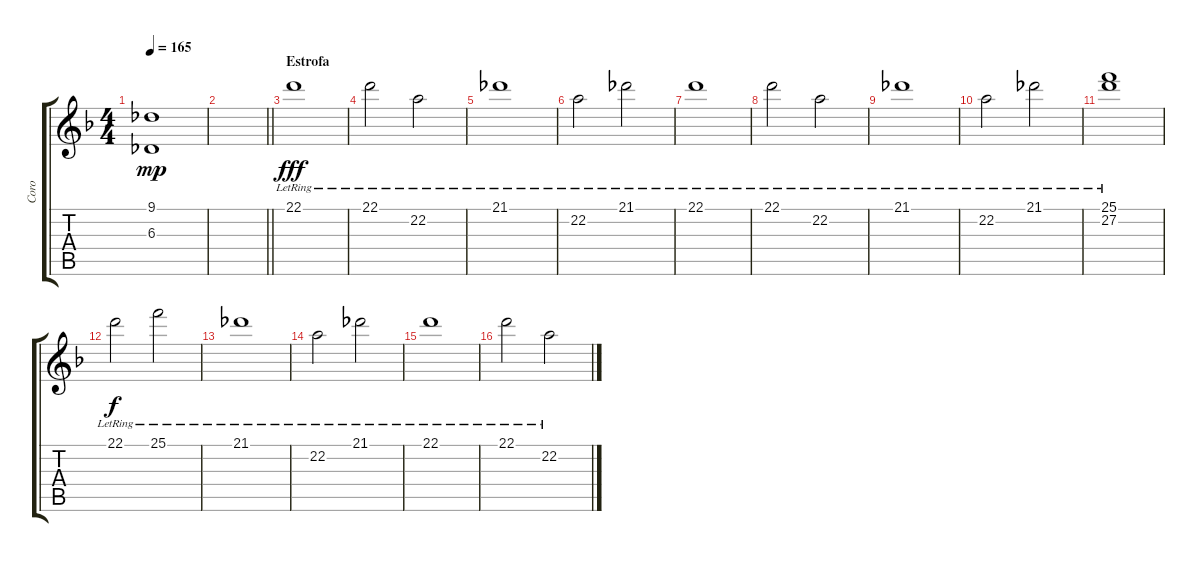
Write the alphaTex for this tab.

\track ("Coro" "Coro") {instrument choiraahs}
\staff {score tabs}
\tuning (E4 B3 G3 D3 A2 E2) {hide}
\ts (4 4)
\tempo 165
\clef g2
\ks f
(9.1 6.3).1{dy mp} |
\barLineRight lightlight
|
\section ("" "Estrofa")
22.1{lr}.1{dy fff instrument acousticgrandpiano} |
22.1{lr}.2 22.2{lr}.2 |
21.1{lr}.1 |
22.2{lr}.2 21.1{lr}.2 |
22.1{lr}.1 |
22.1{lr}.2 22.2{lr}.2 |
21.1{lr}.1 |
22.2{lr}.2 21.1{lr}.2 |
(25.1 27.2{lr}).1 |
22.1{lr}.2{dy f} 25.1{lr}.2 |
21.1{lr}.1 |
22.2{lr}.2 21.1{lr}.2 |
22.1{lr}.1 |
22.1{lr}.2 22.2{lr}.2
